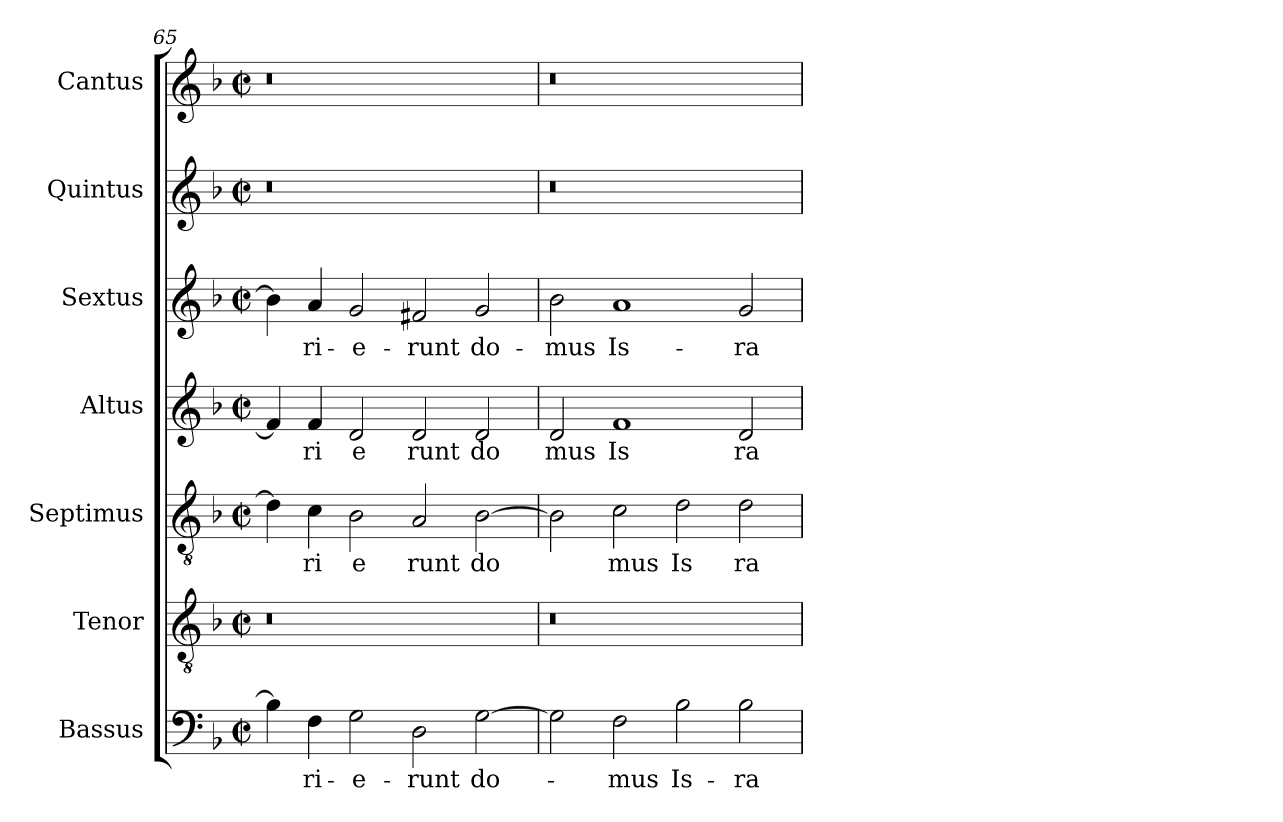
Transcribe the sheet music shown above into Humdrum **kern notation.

**kern	**text	**kern	**kern	**text	**kern	**text	**kern	**text	**kern	**kern
*part7	*part7	*part6	*part5	*part5	*part4	*part4	*part3	*part3	*part2	*part1
*staff7	*staff7	*staff6	*staff5	*staff5	*staff4	*staff4	*staff3	*staff3	*staff2	*staff1
*I"Bassus	*	*I"Tenor	*I"Septimus	*	*I"Altus	*	*I"Sextus	*	*I"Quintus	*I"Cantus
*clefF4	*	*clefGv2	*clefGv2	*	*clefG2	*	*clefG2	*	*clefG2	*clefG2
*k[b-]	*	*k[b-]	*k[b-]	*	*k[b-]	*	*k[b-]	*	*k[b-]	*k[b-]
*F:	*	*F:	*F:	*	*F:	*	*F:	*	*F:	*F:
*M2/2	*	*M2/2	*M2/2	*	*M2/2	*	*M2/2	*	*M2/2	*M2/2
*met(c|)	*	*met(c|)	*met(c|)	*	*met(c|)	*	*met(c|)	*	*met(c|)	*met(c|)
=65	=65	=65	=65	=65	=65	=65	=65	=65	=65	=65
4B-\]	.	0r	4d\]	.	4f/]	.	4b-\]	.	0r	0r
!	!LO:LY:b:cj	!	!	!LO:LY:b:cj	!	!LO:LY:b:cj	!	!LO:LY:b:cj	!	!
4F\	-ri-	.	4c\	ri	4f/	ri	4a/	-ri-	.	.
!	!LO:LY:b:cj	!	!	!LO:LY:b:cj	!	!LO:LY:b:cj	!	!LO:LY:b:cj	!	!
2G\	-e-	.	2B-\	e	2d/	e	2g/	-e-	.	.
!	!LO:LY:b:cj	!	!	!LO:LY:b:cj	!	!LO:LY:b:cj	!	!LO:LY:b:cj	!	!
2D\	-runt	.	2A/	runt	2d/	runt	2f#X/	-runt	.	.
!	!LO:LY:b:cj	!	!	!LO:LY:b:cj	!	!LO:LY:b:cj	!	!LO:LY:b:cj	!	!
[>2G\	do-	.	[>2B-\	do	2d/	do	2g/	do-	.	.
=66	=66	=66	=66	=66	=66	=66	=66	=66	=66	=66
!	!	!	!	!	!	!LO:LY:b:cj	!	!LO:LY:b:cj	!	!
2G\]	.	0r	2B-\]	.	2d/	mus	2b-\	-mus	0r	0r
!	!LO:LY:b:cj	!	!	!LO:LY:b:cj	!	!LO:LY:b:cj	!	!LO:LY:b:cj	!	!
2F\	-mus	.	2c\	mus	1f	Is	1a	Is-	.	.
!	!LO:LY:b:cj	!	!	!LO:LY:b:cj	!	!	!	!	!	!
2B-\	Is-	.	2d\	Is	.	.	.	.	.	.
!	!LO:LY:b:cj	!	!	!LO:LY:b:cj	!	!LO:LY:b:cj	!	!LO:LY:b:cj	!	!
2B-\	-ra-	.	2d\	ra	2d/	ra	2g/	-ra-	.	.
=	=	=	=	=	=	=	=	=	=	=
*-	*-	*-	*-	*-	*-	*-	*-	*-	*-	*-
